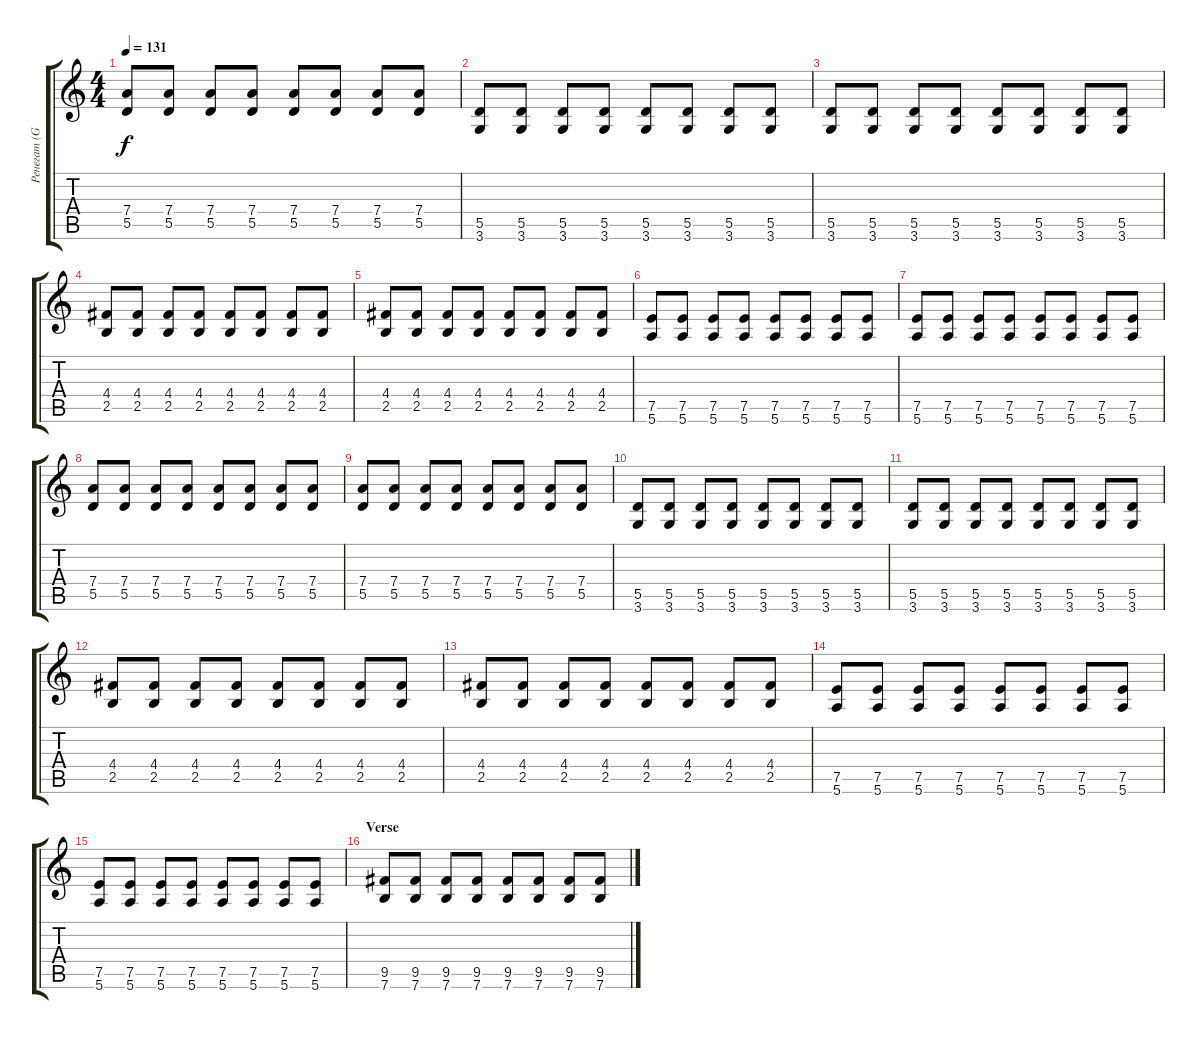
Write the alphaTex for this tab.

\track ("Ренегат (Guitar 2)" "Ренегат (G") {instrument distortionguitar}
\staff {score tabs}
\tuning (E4 B3 G3 D3 A2 E2) {hide}
\ts (4 4)
\tempo 131
\clef g2
\ks c
(7.4 5.5).8{dy f} (7.4 5.5).8 (7.4 5.5).8 (7.4 5.5).8 (7.4 5.5).8 (7.4 5.5).8 (7.4 5.5).8 (7.4 5.5).8 |
(5.5 3.6).8 (5.5 3.6).8 (5.5 3.6).8 (5.5 3.6).8 (5.5 3.6).8 (5.5 3.6).8 (5.5 3.6).8 (5.5 3.6).8 |
(5.5 3.6).8 (5.5 3.6).8 (5.5 3.6).8 (5.5 3.6).8 (5.5 3.6).8 (5.5 3.6).8 (5.5 3.6).8 (5.5 3.6).8 |
(4.4 2.5).8 (4.4 2.5).8 (4.4 2.5).8 (4.4 2.5).8 (4.4 2.5).8 (4.4 2.5).8 (4.4 2.5).8 (4.4 2.5).8 |
(4.4 2.5).8 (4.4 2.5).8 (4.4 2.5).8 (4.4 2.5).8 (4.4 2.5).8 (4.4 2.5).8 (4.4 2.5).8 (4.4 2.5).8 |
(7.5 5.6).8 (7.5 5.6).8 (7.5 5.6).8 (7.5 5.6).8 (7.5 5.6).8 (7.5 5.6).8 (7.5 5.6).8 (7.5 5.6).8 |
(7.5 5.6).8 (7.5 5.6).8 (7.5 5.6).8 (7.5 5.6).8 (7.5 5.6).8 (7.5 5.6).8 (7.5 5.6).8 (7.5 5.6).8 |
(7.4 5.5).8 (7.4 5.5).8 (7.4 5.5).8 (7.4 5.5).8 (7.4 5.5).8 (7.4 5.5).8 (7.4 5.5).8 (7.4 5.5).8 |
(7.4 5.5).8 (7.4 5.5).8 (7.4 5.5).8 (7.4 5.5).8 (7.4 5.5).8 (7.4 5.5).8 (7.4 5.5).8 (7.4 5.5).8 |
(5.5 3.6).8 (5.5 3.6).8 (5.5 3.6).8 (5.5 3.6).8 (5.5 3.6).8 (5.5 3.6).8 (5.5 3.6).8 (5.5 3.6).8 |
(5.5 3.6).8 (5.5 3.6).8 (5.5 3.6).8 (5.5 3.6).8 (5.5 3.6).8 (5.5 3.6).8 (5.5 3.6).8 (5.5 3.6).8 |
(4.4 2.5).8 (4.4 2.5).8 (4.4 2.5).8 (4.4 2.5).8 (4.4 2.5).8 (4.4 2.5).8 (4.4 2.5).8 (4.4 2.5).8 |
(4.4 2.5).8 (4.4 2.5).8 (4.4 2.5).8 (4.4 2.5).8 (4.4 2.5).8 (4.4 2.5).8 (4.4 2.5).8 (4.4 2.5).8 |
(7.5 5.6).8 (7.5 5.6).8 (7.5 5.6).8 (7.5 5.6).8 (7.5 5.6).8 (7.5 5.6).8 (7.5 5.6).8 (7.5 5.6).8 |
(7.5 5.6).8 (7.5 5.6).8 (7.5 5.6).8 (7.5 5.6).8 (7.5 5.6).8 (7.5 5.6).8 (7.5 5.6).8 (7.5 5.6).8 |
\section ("" "Verse")
(9.5 7.6).8 (9.5 7.6).8 (9.5 7.6).8 (9.5 7.6).8 (9.5 7.6).8 (9.5 7.6).8 (9.5 7.6).8 (9.5 7.6).8
